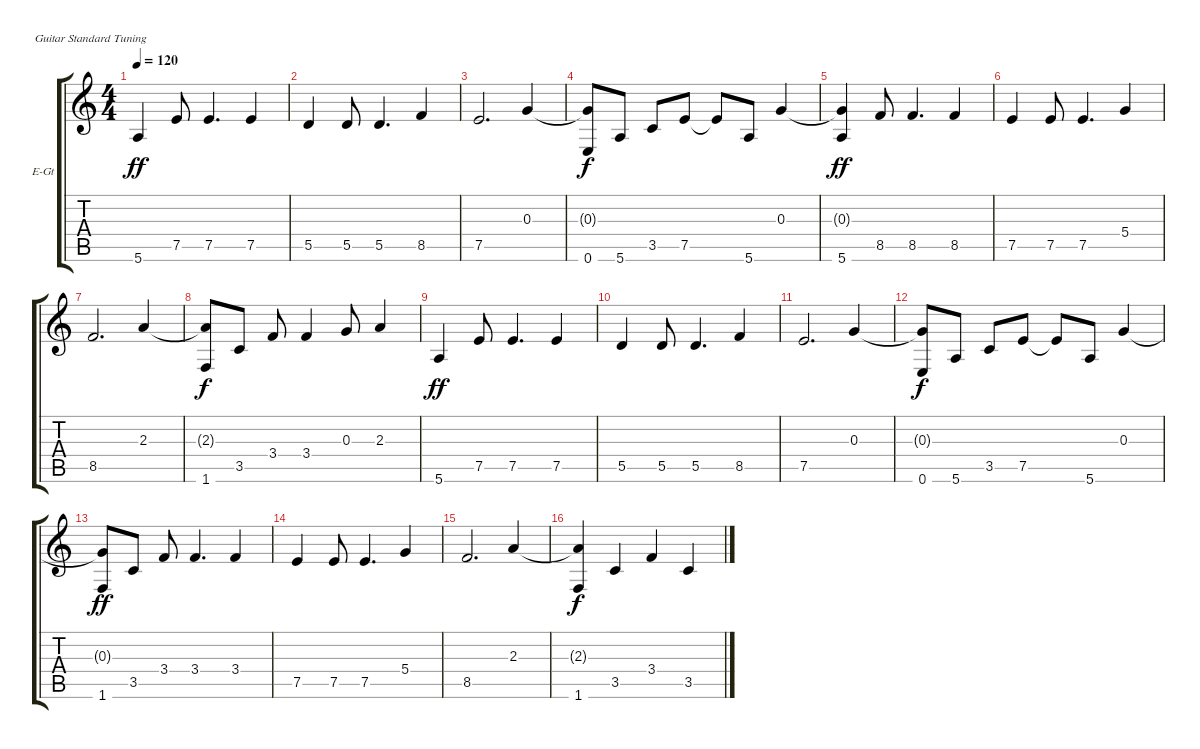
\defaultSystemsLayout 4
\bracketExtendMode groupsimilarinstruments
\firstSystemTrackNameOrientation horizontal
\otherSystemsTrackNameOrientation horizontal
\track ("Electric Guitar" "E-Gt") {instrument electricguitarclean}
\staff {score tabs}
\tuning (E4 B3 G3 D3 A2 E2)
\ts (4 4)
\tempo 120
\clef g2
\ks c
5.6.4{dy ff} 7.5.8 7.5.4{d} 7.5.4 |
5.5.4 5.5.8 5.5.4{d} 8.5.4 |
7.5.2{d} 0.3.4 |
(0.6 0.3{t}).8{dy f} 5.6.8 3.5.8 7.5.8 7.5{t}.8 5.6.8 0.3.4 |
(5.6 0.3{t}).4{dy ff} 8.5.8 8.5.4{d} 8.5.4 |
7.5.4 7.5.8 7.5.4{d} 5.4.4 |
8.5.2{d} 2.3.4 |
(1.6 2.3{t}).8{dy f} 3.5.8 3.4.8 3.4.4 0.3.8 2.3.4 |
5.6.4{dy ff} 7.5.8 7.5.4{d} 7.5.4 |
5.5.4 5.5.8 5.5.4{d} 8.5.4 |
7.5.2{d} 0.3.4 |
(0.6 0.3{t}).8{dy f} 5.6.8 3.5.8 7.5.8 7.5{t}.8 5.6.8 0.3.4 |
(1.6 0.3{t}).8{dy ff} 3.5.8 3.4.8 3.4.4{d} 3.4.4 |
7.5.4 7.5.8 7.5.4{d} 5.4.4 |
8.5.2{d} 2.3.4 |
(1.6 2.3{t}).4{dy f} 3.5.4 3.4.4 3.5.4
